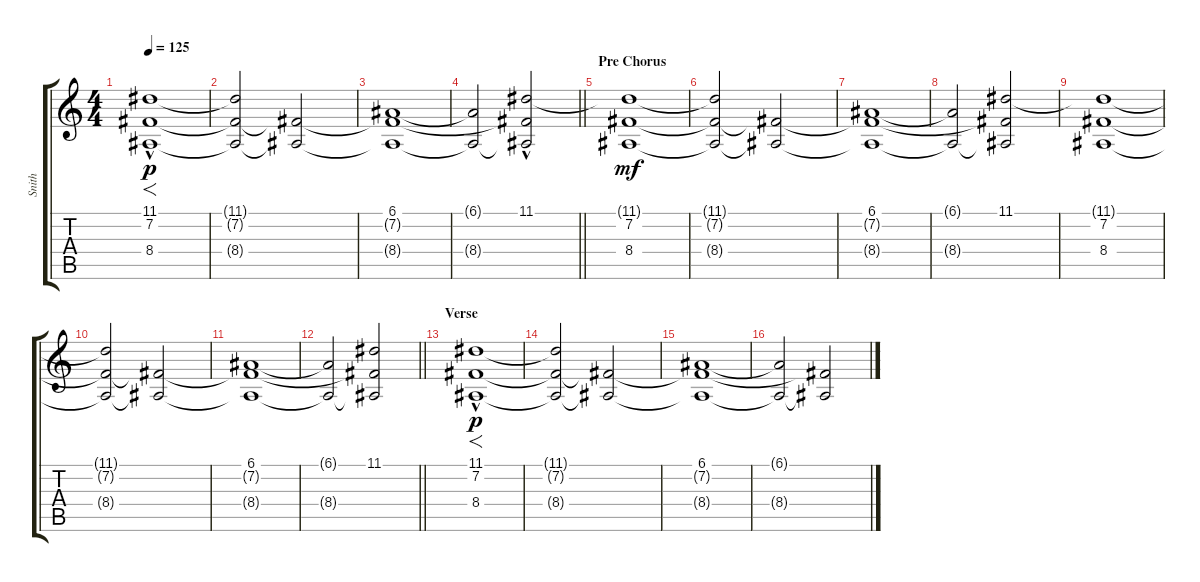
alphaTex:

\track ("Snith" "Snith") {instrument stringensemble2}
\staff {score tabs}
\tuning (E4 B3 G3 D3 A2 E2) {hide}
\ts (4 4)
\tempo 125
\clef g2
\ks c
(11.1{hac} 7.2 8.4).1{f dy p} |
(11.1{t} 7.2{t} 8.4{t}).2 (7.2{t} 8.4{t}).2 |
(6.1 7.2{t} 8.4{t}).1 |
\barLineRight lightlight
(6.1{t} 8.4{t}).2 (11.1{hac} 7.2{t} 8.4{t}).2 |
\section ("" "Pre Chorus")
(11.1{t} 7.2 8.4).1{dy mf} |
(11.1{t} 7.2{t} 8.4{t}).2 (7.2{t} 8.4{t}).2 |
(6.1 7.2{t} 8.4{t}).1 |
(6.1{t} 8.4{t}).2 (11.1 7.2{t} 8.4{t}).2 |
(11.1{t} 7.2 8.4).1 |
(11.1{t} 7.2{t} 8.4{t}).2 (7.2{t} 8.4{t}).2 |
(6.1 7.2{t} 8.4{t}).1 |
\barLineRight lightlight
(6.1{t} 8.4{t}).2 (11.1 7.2{t} 8.4{t}).2 |
\section ("" "Verse")
(11.1{hac} 7.2 8.4).1{f dy p} |
(11.1{t} 7.2{t} 8.4{t}).2 (7.2{t} 8.4{t}).2 |
(6.1 7.2{t} 8.4{t}).1 |
(6.1{t} 8.4{t}).2 (7.2{t} 8.4{t}).2
